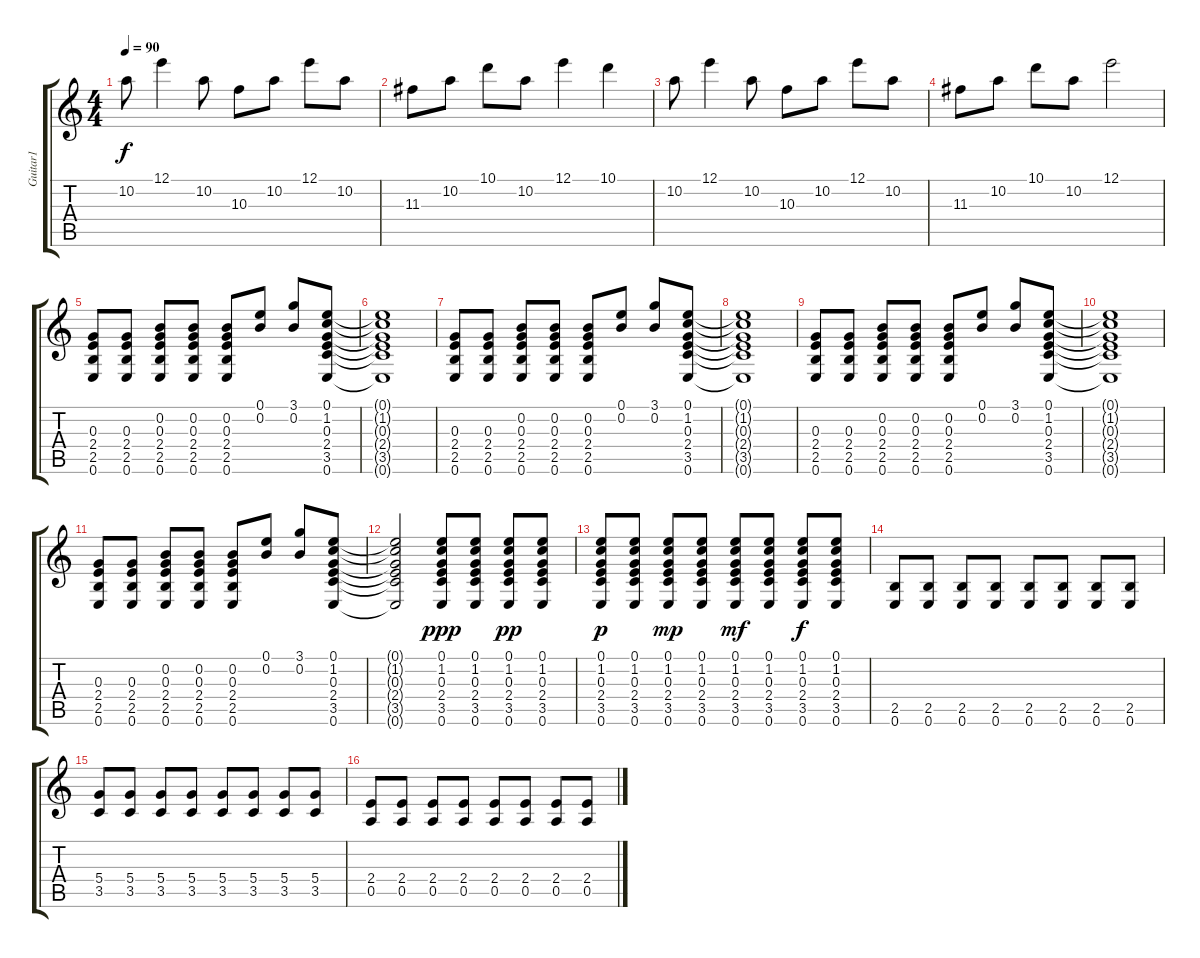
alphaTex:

\track ("Guitar1" "Guitar1") {instrument electricguitarjazz}
\staff {score tabs}
\tuning (E4 B3 G3 D3 A2 E2) {hide}
\ts (4 4)
\tempo 90
\clef g2
\ks c
10.2.8{dy f} 12.1.4 10.2.8 10.3.8 10.2.8 12.1.8 10.2.8 |
11.3.8 10.2.8 10.1.8 10.2.8 12.1.4 10.1.4 |
10.2.8 12.1.4 10.2.8 10.3.8 10.2.8 12.1.8 10.2.8 |
11.3.8 10.2.8 10.1.8 10.2.8 12.1.2 |
(0.3 2.4 2.5 0.6).8{volume 10 instrument overdrivenguitar} (0.3 2.4 2.5 0.6).8 (0.2 0.3 2.4 2.5 0.6).8 (0.2 0.3 2.4 2.5 0.6).8 (0.2 0.3 2.4 2.5 0.6).8 (0.1 0.2).8 (3.1 0.2).8 (0.1 1.2 0.3 2.4 3.5 0.6).8 |
(0.1{t} 1.2{t} 0.3{t} 2.4{t} 3.5{t} 0.6{t}).1 |
(0.3 2.4 2.5 0.6).8 (0.3 2.4 2.5 0.6).8 (0.2 0.3 2.4 2.5 0.6).8 (0.2 0.3 2.4 2.5 0.6).8 (0.2 0.3 2.4 2.5 0.6).8 (0.1 0.2).8 (3.1 0.2).8 (0.1 1.2 0.3 2.4 3.5 0.6).8 |
(0.1{t} 1.2{t} 0.3{t} 2.4{t} 3.5{t} 0.6{t}).1 |
(0.3 2.4 2.5 0.6).8 (0.3 2.4 2.5 0.6).8 (0.2 0.3 2.4 2.5 0.6).8 (0.2 0.3 2.4 2.5 0.6).8 (0.2 0.3 2.4 2.5 0.6).8 (0.1 0.2).8 (3.1 0.2).8 (0.1 1.2 0.3 2.4 3.5 0.6).8 |
(0.1{t} 1.2{t} 0.3{t} 2.4{t} 3.5{t} 0.6{t}).1 |
(0.3 2.4 2.5 0.6).8 (0.3 2.4 2.5 0.6).8 (0.2 0.3 2.4 2.5 0.6).8 (0.2 0.3 2.4 2.5 0.6).8 (0.2 0.3 2.4 2.5 0.6).8 (0.1 0.2).8 (3.1 0.2).8 (0.1 1.2 0.3 2.4 3.5 0.6).8 |
(0.1{t} 1.2{t} 0.3{t} 2.4{t} 3.5{t} 0.6{t}).2 (0.1 1.2 0.3 2.4 3.5 0.6).8{dy ppp} (0.1 1.2 0.3 2.4 3.5 0.6).8 (0.1 1.2 0.3 2.4 3.5 0.6).8{dy pp} (0.1 1.2 0.3 2.4 3.5 0.6).8 |
(0.1 1.2 0.3 2.4 3.5 0.6).8{dy p} (0.1 1.2 0.3 2.4 3.5 0.6).8 (0.1 1.2 0.3 2.4 3.5 0.6).8{dy mp} (0.1 1.2 0.3 2.4 3.5 0.6).8 (0.1 1.2 0.3 2.4 3.5 0.6).8{dy mf} (0.1 1.2 0.3 2.4 3.5 0.6).8 (0.1 1.2 0.3 2.4 3.5 0.6).8{dy f} (0.1 1.2 0.3 2.4 3.5 0.6).8 |
(2.5 0.6).8 (2.5 0.6).8 (2.5 0.6).8 (2.5 0.6).8 (2.5 0.6).8 (2.5 0.6).8 (2.5 0.6).8 (2.5 0.6).8 |
(5.4 3.5).8 (5.4 3.5).8 (5.4 3.5).8 (5.4 3.5).8 (5.4 3.5).8 (5.4 3.5).8 (5.4 3.5).8 (5.4 3.5).8 |
(2.4 0.5).8 (2.4 0.5).8 (2.4 0.5).8 (2.4 0.5).8 (2.4 0.5).8 (2.4 0.5).8 (2.4 0.5).8 (2.4 0.5).8
